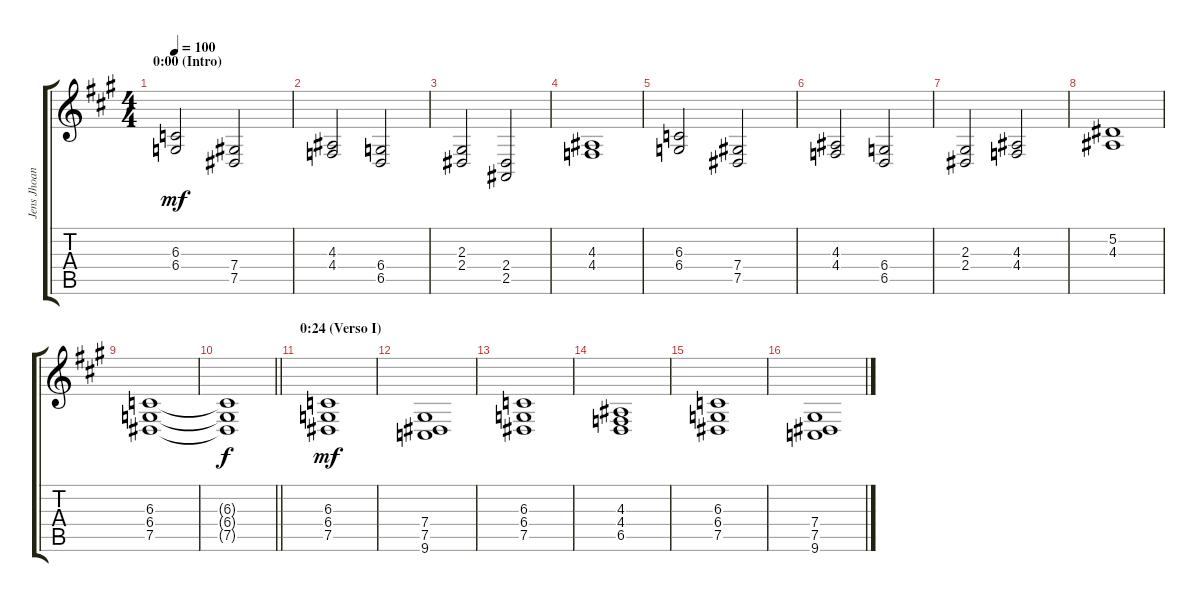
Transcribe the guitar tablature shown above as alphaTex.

\track ("Jens Jhoannson (String)" "Jens Jhoan") {instrument stringensemble1}
\staff {score tabs}
\tuning (Eb4 Bb3 Gb3 Db3 Ab2 Eb2) {hide}
\ts (4 4)
\section ("" "0:00 (Intro)")
\tempo 100
\clef g2
\ks a
(6.3 6.4).2{dy mf instrument stringensemble1} (7.4 7.5).2 |
(4.3 4.4).2 (6.4 6.5).2 |
(2.3 2.4).2 (2.4 2.5).2 |
(4.3 4.4).1 |
(6.3 6.4).2 (7.4 7.5).2 |
(4.3 4.4).2 (6.4 6.5).2 |
(2.3 2.4).2 (4.3 4.4).2 |
(5.2 4.3).1 |
(6.3 6.4 7.5).1 |
\barLineRight lightlight
(6.3{t} 6.4{t} 7.5{t}).1{dy f} |
\section ("" "0:24 (Verso I)")
(6.3 6.4 7.5).1{dy mf volume 8} |
(7.4 7.5 9.6).1 |
(6.3 6.4 7.5).1 |
(4.3 4.4 6.5).1 |
(6.3 6.4 7.5).1 |
(7.4 7.5 9.6).1
